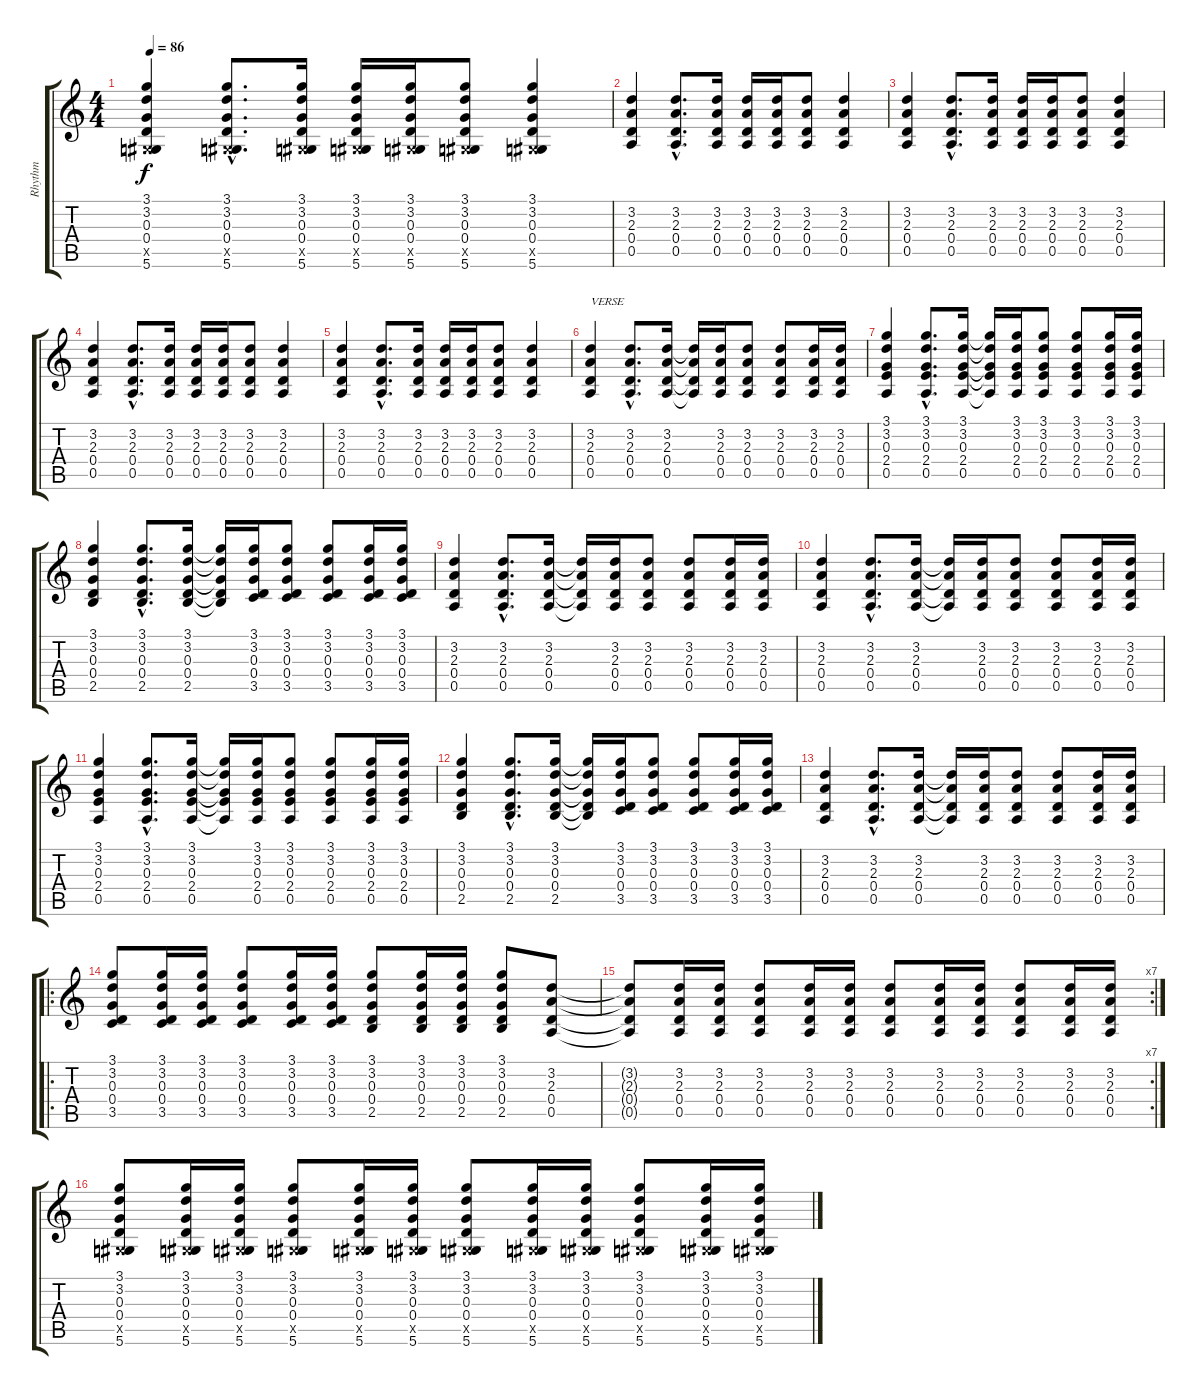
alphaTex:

\track ("Rhythm" "Rhythm") {instrument acousticguitarsteel}
\staff {score tabs}
\tuning (E4 B3 G3 D3 A2 D2) {hide}
\ts (4 4)
\tempo 86
\clef g2
\ks c
(3.1 3.2 0.3 0.4 -1.5{x} 5.6).4{dy f} (3.1{hac} 3.2{hac} 0.3{hac} 0.4{hac} -1.5{hac x} 5.6{hac}).8{d} (3.1 3.2 0.3 0.4 -1.5{x} 5.6).16 (3.1 3.2 0.3 0.4 -1.5{x} 5.6).16 (3.1 3.2 0.3 0.4 -1.5{x} 5.6).16 (3.1 3.2 0.3 0.4 -1.5{x} 5.6).8 (3.1 3.2 0.3 0.4 -1.5{x} 5.6).4 |
(3.2 2.3 0.4 0.5).4 (3.2{hac} 2.3{hac} 0.4{hac} 0.5{hac}).8{d} (3.2 2.3 0.4 0.5).16 (3.2 2.3 0.4 0.5).16 (3.2 2.3 0.4 0.5).16 (3.2 2.3 0.4 0.5).8 (3.2 2.3 0.4 0.5).4 |
(3.2 2.3 0.4 0.5).4 (3.2{hac} 2.3{hac} 0.4{hac} 0.5{hac}).8{d} (3.2 2.3 0.4 0.5).16 (3.2 2.3 0.4 0.5).16 (3.2 2.3 0.4 0.5).16 (3.2 2.3 0.4 0.5).8 (3.2 2.3 0.4 0.5).4 |
(3.2 2.3 0.4 0.5).4 (3.2{hac} 2.3{hac} 0.4{hac} 0.5{hac}).8{d} (3.2 2.3 0.4 0.5).16 (3.2 2.3 0.4 0.5).16 (3.2 2.3 0.4 0.5).16 (3.2 2.3 0.4 0.5).8 (3.2 2.3 0.4 0.5).4 |
(3.2 2.3 0.4 0.5).4 (3.2{hac} 2.3{hac} 0.4{hac} 0.5{hac}).8{d} (3.2 2.3 0.4 0.5).16 (3.2 2.3 0.4 0.5).16 (3.2 2.3 0.4 0.5).16 (3.2 2.3 0.4 0.5).8 (3.2 2.3 0.4 0.5).4 |
(3.2 2.3 0.4 0.5).4{txt "VERSE"} (3.2{hac} 2.3{hac} 0.4{hac} 0.5{hac}).8{d} (3.2 2.3 0.4 0.5).16 (3.2{t} 2.3{t} 0.4{t} 0.5{t}).16 (3.2 2.3 0.4 0.5).16 (3.2 2.3 0.4 0.5).8 (3.2 2.3 0.4 0.5).8 (3.2 2.3 0.4 0.5).16 (3.2 2.3 0.4 0.5).16 |
(3.1 3.2 0.3 2.4 0.5).4 (3.1{hac} 3.2{hac} 0.3{hac} 2.4{hac} 0.5{hac}).8{d} (3.1 3.2 0.3 2.4 0.5).16 (3.1{t} 3.2{t} 0.3{t} 2.4{t} 0.5{t}).16 (3.1 3.2 0.3 2.4 0.5).16 (3.1 3.2 0.3 2.4 0.5).8 (3.1 3.2 0.3 2.4 0.5).8 (3.1 3.2 0.3 2.4 0.5).16 (3.1 3.2 0.3 2.4 0.5).16 |
(3.1 3.2 0.3 0.4 2.5).4 (3.1{hac} 3.2{hac} 0.3{hac} 0.4{hac} 2.5{hac}).8{d} (3.1 3.2 0.3 0.4 2.5).16 (3.1{t} 3.2{t} 0.3{t} 0.4{t} 2.5{t}).16 (3.1 3.2 0.3 0.4 3.5).16 (3.1 3.2 0.3 0.4 3.5).8 (3.1 3.2 0.3 0.4 3.5).8 (3.1 3.2 0.3 0.4 3.5).16 (3.1 3.2 0.3 0.4 3.5).16 |
(3.2 2.3 0.4 0.5).4 (3.2{hac} 2.3{hac} 0.4{hac} 0.5{hac}).8{d} (3.2 2.3 0.4 0.5).16 (3.2{t} 2.3{t} 0.4{t} 0.5{t}).16 (3.2 2.3 0.4 0.5).16 (3.2 2.3 0.4 0.5).8 (3.2 2.3 0.4 0.5).8 (3.2 2.3 0.4 0.5).16 (3.2 2.3 0.4 0.5).16 |
(3.2 2.3 0.4 0.5).4 (3.2{hac} 2.3{hac} 0.4{hac} 0.5{hac}).8{d} (3.2 2.3 0.4 0.5).16 (3.2{t} 2.3{t} 0.4{t} 0.5{t}).16 (3.2 2.3 0.4 0.5).16 (3.2 2.3 0.4 0.5).8 (3.2 2.3 0.4 0.5).8 (3.2 2.3 0.4 0.5).16 (3.2 2.3 0.4 0.5).16 |
(3.1 3.2 0.3 2.4 0.5).4 (3.1{hac} 3.2{hac} 0.3{hac} 2.4{hac} 0.5{hac}).8{d} (3.1 3.2 0.3 2.4 0.5).16 (3.1{t} 3.2{t} 0.3{t} 2.4{t} 0.5{t}).16 (3.1 3.2 0.3 2.4 0.5).16 (3.1 3.2 0.3 2.4 0.5).8 (3.1 3.2 0.3 2.4 0.5).8 (3.1 3.2 0.3 2.4 0.5).16 (3.1 3.2 0.3 2.4 0.5).16 |
(3.1 3.2 0.3 0.4 2.5).4 (3.1{hac} 3.2{hac} 0.3{hac} 0.4{hac} 2.5{hac}).8{d} (3.1 3.2 0.3 0.4 2.5).16 (3.1{t} 3.2{t} 0.3{t} 0.4{t} 2.5{t}).16 (3.1 3.2 0.3 0.4 3.5).16 (3.1 3.2 0.3 0.4 3.5).8 (3.1 3.2 0.3 0.4 3.5).8 (3.1 3.2 0.3 0.4 3.5).16 (3.1 3.2 0.3 0.4 3.5).16 |
(3.2 2.3 0.4 0.5).4 (3.2{hac} 2.3{hac} 0.4{hac} 0.5{hac}).8{d} (3.2 2.3 0.4 0.5).16 (3.2{t} 2.3{t} 0.4{t} 0.5{t}).16 (3.2 2.3 0.4 0.5).16 (3.2 2.3 0.4 0.5).8 (3.2 2.3 0.4 0.5).8 (3.2 2.3 0.4 0.5).16 (3.2 2.3 0.4 0.5).16 |
\ro
(3.1 3.2 0.3 0.4 3.5).8 (3.1 3.2 0.3 0.4 3.5).16 (3.1 3.2 0.3 0.4 3.5).16 (3.1 3.2 0.3 0.4 3.5).8 (3.1 3.2 0.3 0.4 3.5).16 (3.1 3.2 0.3 0.4 3.5).16 (3.1 3.2 0.3 0.4 2.5).8 (3.1 3.2 0.3 0.4 2.5).16 (3.1 3.2 0.3 0.4 2.5).16 (3.1 3.2 0.3 0.4 2.5).8 (3.2 2.3 0.4 0.5).8 |
\rc 7
(3.2{t} 2.3{t} 0.4{t} 0.5{t}).8 (3.2 2.3 0.4 0.5).16 (3.2 2.3 0.4 0.5).16 (3.2 2.3 0.4 0.5).8 (3.2 2.3 0.4 0.5).16 (3.2 2.3 0.4 0.5).16 (3.2 2.3 0.4 0.5).8 (3.2 2.3 0.4 0.5).16 (3.2 2.3 0.4 0.5).16 (3.2 2.3 0.4 0.5).8 (3.2 2.3 0.4 0.5).16 (3.2 2.3 0.4 0.5).16 |
(3.1 3.2 0.3 0.4 -1.5{x} 5.6).8 (3.1 3.2 0.3 0.4 -1.5{x} 5.6).16 (3.1 3.2 0.3 0.4 -1.5{x} 5.6).16 (3.1 3.2 0.3 0.4 -1.5{x} 5.6).8 (3.1 3.2 0.3 0.4 -1.5{x} 5.6).16 (3.1 3.2 0.3 0.4 -1.5{x} 5.6).16 (3.1 3.2 0.3 0.4 -1.5{x} 5.6).8 (3.1 3.2 0.3 0.4 -1.5{x} 5.6).16 (3.1 3.2 0.3 0.4 -1.5{x} 5.6).16 (3.1 3.2 0.3 0.4 -1.5{x} 5.6).8 (3.1 3.2 0.3 0.4 -1.5{x} 5.6).16 (3.1 3.2 0.3 0.4 -1.5{x} 5.6).16
